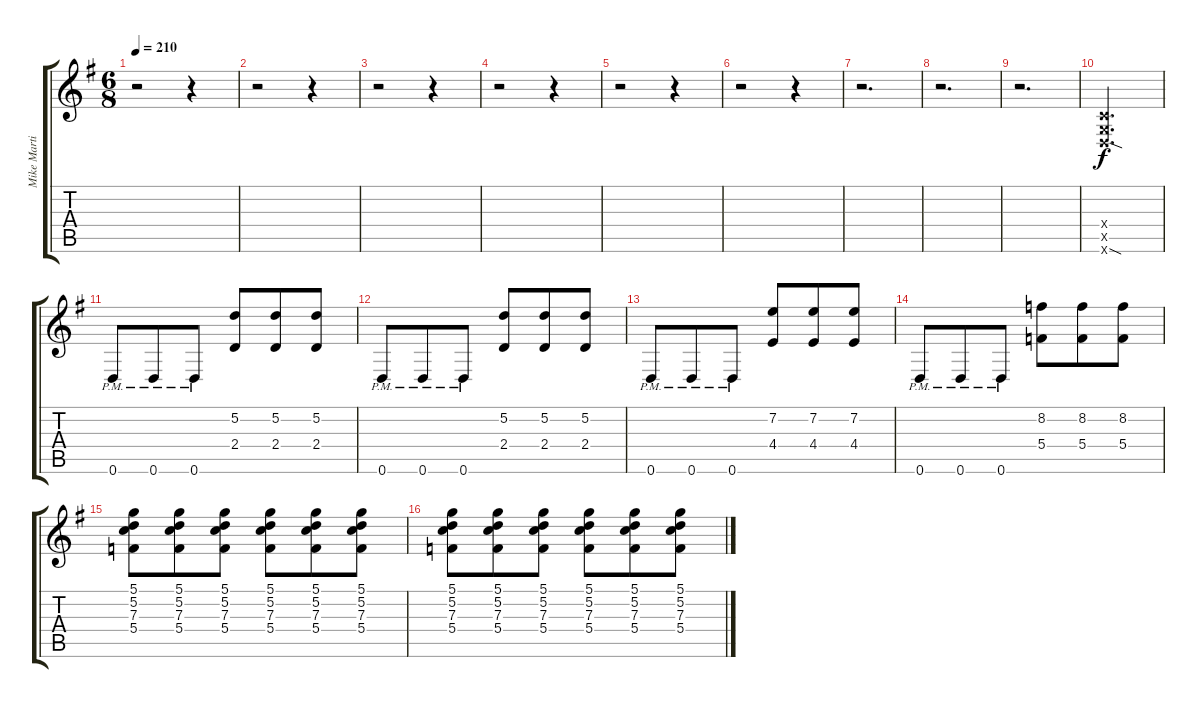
\track ("Mike Martin" "Mike Marti") {instrument distortionguitar}
\staff {score tabs}
\tuning (D4 A3 F3 C3 G2 D2) {hide}
\ts (6 8)
\tempo 210
\clef g2
\ks g
r.2{dy f} r.4 |
r.2 r.4 |
r.2 r.4 |
r.2 r.4 |
r.2 r.4 |
r.2 r.4 |
r.2{d} |
r.2{d} |
r.2{d} |
(0.4{x} 0.5{x} 0.6{sod x}).2{d} |
0.6{pm}.8 0.6{pm}.8 0.6{pm}.8 (5.2 2.4).8 (5.2 2.4).8 (5.2 2.4).8 |
0.6{pm}.8 0.6{pm}.8 0.6{pm}.8 (5.2 2.4).8 (5.2 2.4).8 (5.2 2.4).8 |
0.6{pm}.8 0.6{pm}.8 0.6{pm}.8 (7.2 4.4).8 (7.2 4.4).8 (7.2 4.4).8 |
0.6{pm}.8 0.6{pm}.8 0.6{pm}.8 (8.2 5.4).8 (8.2 5.4).8 (8.2 5.4).8 |
(5.1 5.2 7.3 5.4).8 (5.1 5.2 7.3 5.4).8 (5.1 5.2 7.3 5.4).8 (5.1 5.2 7.3 5.4).8 (5.1 5.2 7.3 5.4).8 (5.1 5.2 7.3 5.4).8 |
(5.1 5.2 7.3 5.4).8 (5.1 5.2 7.3 5.4).8 (5.1 5.2 7.3 5.4).8 (5.1 5.2 7.3 5.4).8 (5.1 5.2 7.3 5.4).8 (5.1 5.2 7.3 5.4).8
